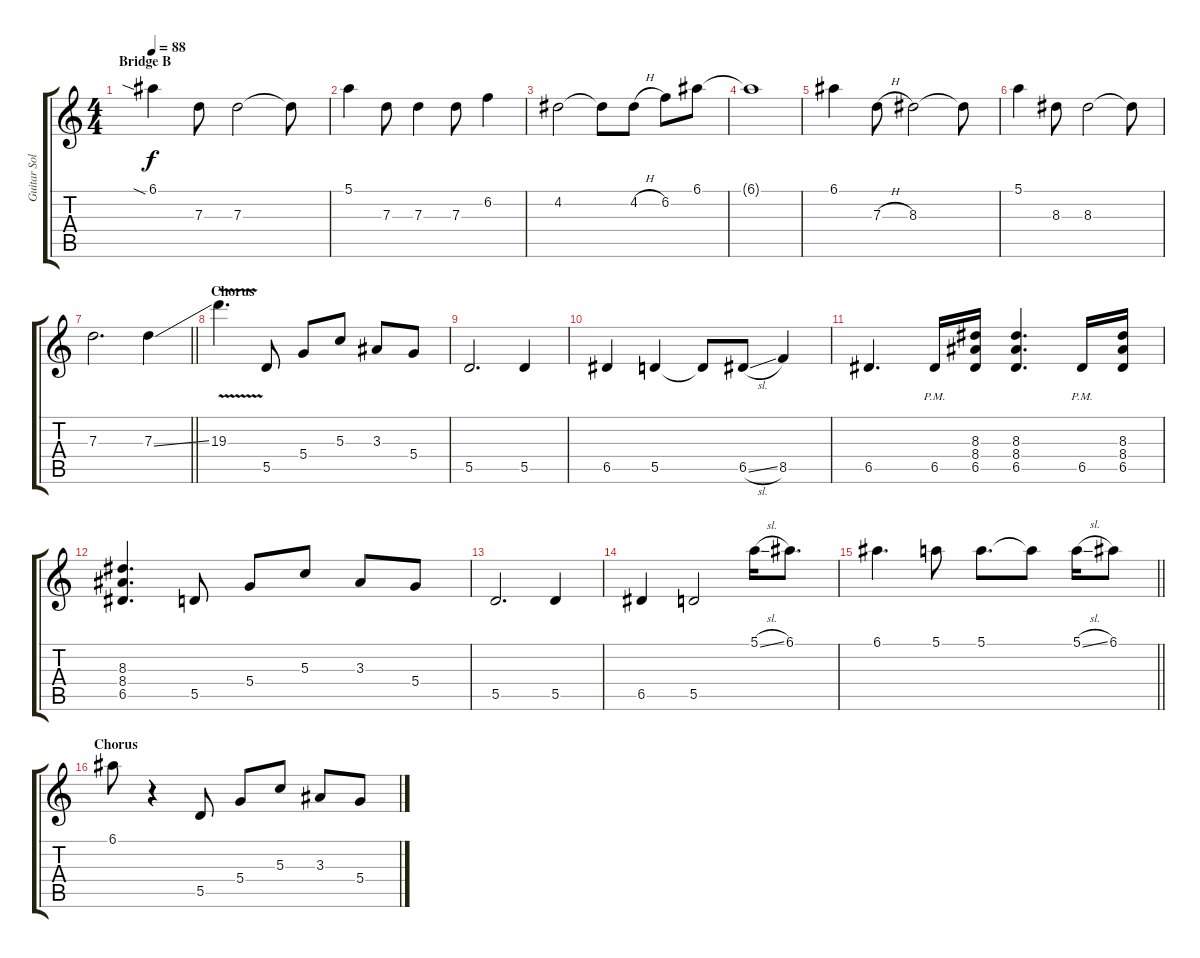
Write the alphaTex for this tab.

\track ("Guitar Solo" "Guitar Sol") {instrument overdrivenguitar}
\staff {score tabs}
\tuning (E4 B3 G3 D3 A2 E2) {hide}
\ts (4 4)
\section ("" "Bridge B")
\tempo 88
\clef g2
\ks c
6.1{sia}.4{dy f} 7.3.8 7.3.2 7.3{t}.8 |
5.1.4 7.3.8 7.3.4 7.3.8 6.2.4 |
4.2.2 4.2{t}.8 4.2{h}.8 6.2.8 6.1.8 |
6.1{t}.1 |
6.1.4 7.3{h}.8 8.3.2 8.3{t}.8 |
5.1.4 8.3.8 8.3.2 8.3{t}.8 |
\barLineRight lightlight
7.3.2{d} 7.3{ss}.4 |
\section ("" "Chorus")
19.3{v}.4{d} 5.5.8 5.4.8 5.3.8 3.3.8 5.4.8 |
5.5.2{d} 5.5.4 |
6.5.4 5.5.4 5.5{t}.8 6.5{sl}.8 8.5.4 |
6.5.4{d} 6.5{pm}.16 (8.3 8.4 6.5).16 (8.3 8.4 6.5).4{d} 6.5{pm}.16 (8.3 8.4 6.5).16 |
(8.3 8.4 6.5).4{d} 5.5.8 5.4.8 5.3.8 3.3.8 5.4.8 |
5.5.2{d} 5.5.4 |
6.5.4 5.5.2 5.1{sl}.16 6.1.8{d} |
\barLineRight lightlight
6.1.4{d} 5.1.8 5.1.8{d} 5.1{t}.8 5.1{sl}.16 6.1.8 |
\section ("" "Chorus")
6.1.8 r.4 5.5.8 5.4.8 5.3.8 3.3.8 5.4.8
